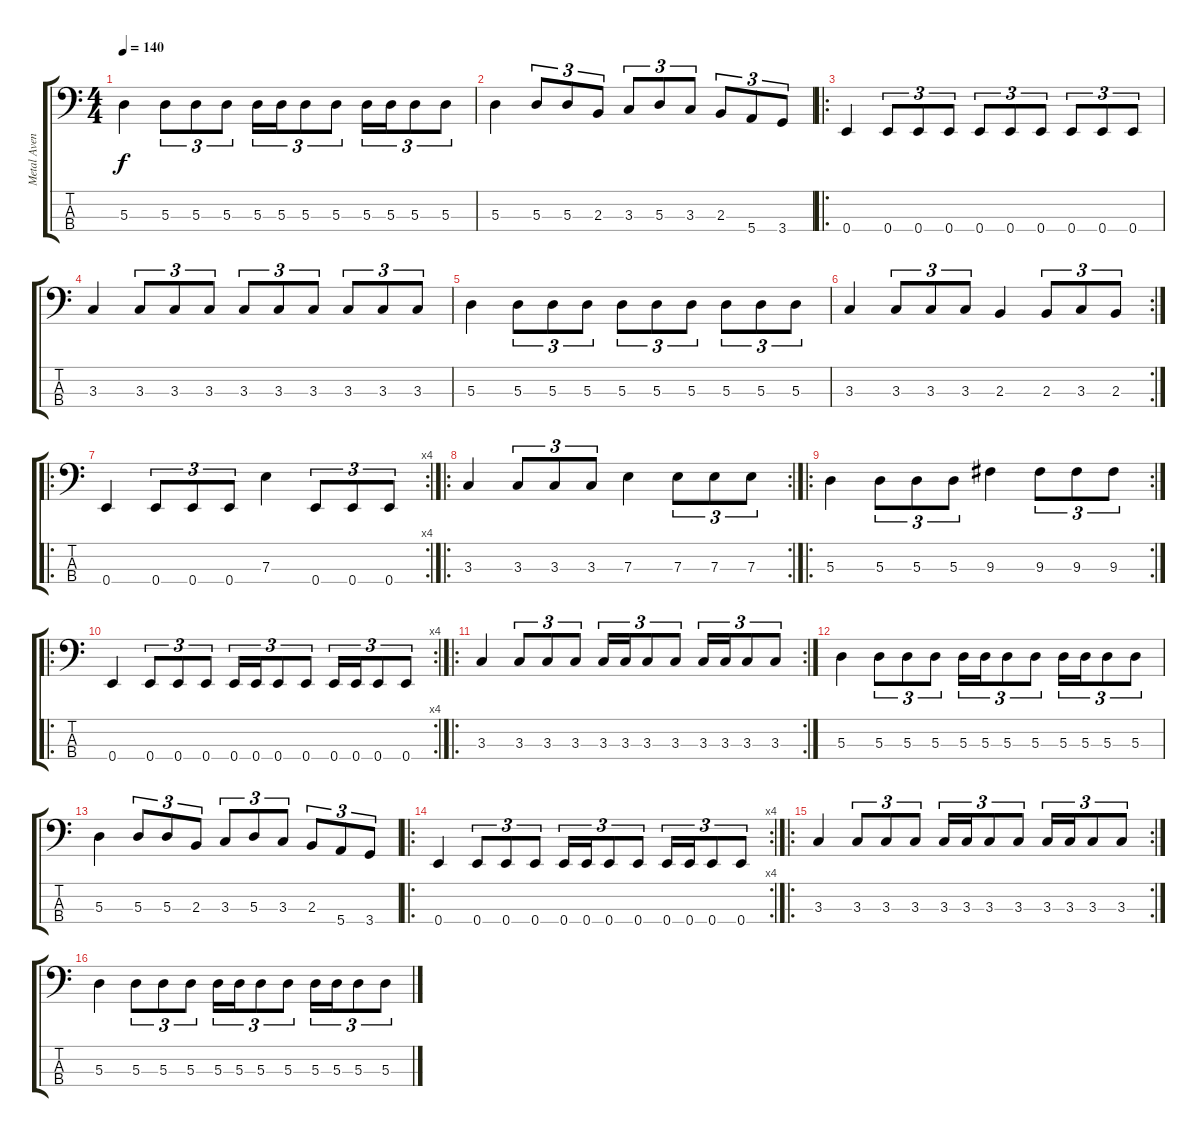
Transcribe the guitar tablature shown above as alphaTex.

\track ("Metal Avenger" "Metal Aven") {instrument electricbasspick}
\staff {score tabs}
\tuning (G2 D2 A1 E1) {hide}
\ts (4 4)
\tempo 140
\clef f4
\ks c
5.3.4{dy f} 5.3.8{tu (3 2)} 5.3.8{tu (3 2)} 5.3.8{tu (3 2)} 5.3.16{tu (3 2)} 5.3.16{tu (3 2)} 5.3.8{tu (3 2)} 5.3.8{tu (3 2)} 5.3.16{tu (3 2)} 5.3.16{tu (3 2)} 5.3.8{tu (3 2)} 5.3.8{tu (3 2)} |
5.3.4 5.3.8{tu (3 2)} 5.3.8{tu (3 2)} 2.3.8{tu (3 2)} 3.3.8{tu (3 2)} 5.3.8{tu (3 2)} 3.3.8{tu (3 2)} 2.3.8{tu (3 2)} 5.4.8{tu (3 2)} 3.4.8{tu (3 2)} |
\ro
0.4.4 0.4.8{tu (3 2)} 0.4.8{tu (3 2)} 0.4.8{tu (3 2)} 0.4.8{tu (3 2)} 0.4.8{tu (3 2)} 0.4.8{tu (3 2)} 0.4.8{tu (3 2)} 0.4.8{tu (3 2)} 0.4.8{tu (3 2)} |
3.3.4 3.3.8{tu (3 2)} 3.3.8{tu (3 2)} 3.3.8{tu (3 2)} 3.3.8{tu (3 2)} 3.3.8{tu (3 2)} 3.3.8{tu (3 2)} 3.3.8{tu (3 2)} 3.3.8{tu (3 2)} 3.3.8{tu (3 2)} |
5.3.4 5.3.8{tu (3 2)} 5.3.8{tu (3 2)} 5.3.8{tu (3 2)} 5.3.8{tu (3 2)} 5.3.8{tu (3 2)} 5.3.8{tu (3 2)} 5.3.8{tu (3 2)} 5.3.8{tu (3 2)} 5.3.8{tu (3 2)} |
\rc 2
3.3.4 3.3.8{tu (3 2)} 3.3.8{tu (3 2)} 3.3.8{tu (3 2)} 2.3.4 2.3.8{tu (3 2)} 3.3.8{tu (3 2)} 2.3.8{tu (3 2)} |
\ro
\rc 4
0.4.4 0.4.8{tu (3 2)} 0.4.8{tu (3 2)} 0.4.8{tu (3 2)} 7.3.4 0.4.8{tu (3 2)} 0.4.8{tu (3 2)} 0.4.8{tu (3 2)} |
\ro
\rc 2
3.3.4 3.3.8{tu (3 2)} 3.3.8{tu (3 2)} 3.3.8{tu (3 2)} 7.3.4 7.3.8{tu (3 2)} 7.3.8{tu (3 2)} 7.3.8{tu (3 2)} |
\ro
\rc 2
5.3.4 5.3.8{tu (3 2)} 5.3.8{tu (3 2)} 5.3.8{tu (3 2)} 9.3.4 9.3.8{tu (3 2)} 9.3.8{tu (3 2)} 9.3.8{tu (3 2)} |
\ro
\rc 4
0.4.4 0.4.8{tu (3 2)} 0.4.8{tu (3 2)} 0.4.8{tu (3 2)} 0.4.16{tu (3 2)} 0.4.16{tu (3 2)} 0.4.8{tu (3 2)} 0.4.8{tu (3 2)} 0.4.16{tu (3 2)} 0.4.16{tu (3 2)} 0.4.8{tu (3 2)} 0.4.8{tu (3 2)} |
\ro
\rc 2
3.3.4 3.3.8{tu (3 2)} 3.3.8{tu (3 2)} 3.3.8{tu (3 2)} 3.3.16{tu (3 2)} 3.3.16{tu (3 2)} 3.3.8{tu (3 2)} 3.3.8{tu (3 2)} 3.3.16{tu (3 2)} 3.3.16{tu (3 2)} 3.3.8{tu (3 2)} 3.3.8{tu (3 2)} |
5.3.4 5.3.8{tu (3 2)} 5.3.8{tu (3 2)} 5.3.8{tu (3 2)} 5.3.16{tu (3 2)} 5.3.16{tu (3 2)} 5.3.8{tu (3 2)} 5.3.8{tu (3 2)} 5.3.16{tu (3 2)} 5.3.16{tu (3 2)} 5.3.8{tu (3 2)} 5.3.8{tu (3 2)} |
5.3.4 5.3.8{tu (3 2)} 5.3.8{tu (3 2)} 2.3.8{tu (3 2)} 3.3.8{tu (3 2)} 5.3.8{tu (3 2)} 3.3.8{tu (3 2)} 2.3.8{tu (3 2)} 5.4.8{tu (3 2)} 3.4.8{tu (3 2)} |
\ro
\rc 4
0.4.4 0.4.8{tu (3 2)} 0.4.8{tu (3 2)} 0.4.8{tu (3 2)} 0.4.16{tu (3 2)} 0.4.16{tu (3 2)} 0.4.8{tu (3 2)} 0.4.8{tu (3 2)} 0.4.16{tu (3 2)} 0.4.16{tu (3 2)} 0.4.8{tu (3 2)} 0.4.8{tu (3 2)} |
\ro
\rc 2
3.3.4 3.3.8{tu (3 2)} 3.3.8{tu (3 2)} 3.3.8{tu (3 2)} 3.3.16{tu (3 2)} 3.3.16{tu (3 2)} 3.3.8{tu (3 2)} 3.3.8{tu (3 2)} 3.3.16{tu (3 2)} 3.3.16{tu (3 2)} 3.3.8{tu (3 2)} 3.3.8{tu (3 2)} |
5.3.4 5.3.8{tu (3 2)} 5.3.8{tu (3 2)} 5.3.8{tu (3 2)} 5.3.16{tu (3 2)} 5.3.16{tu (3 2)} 5.3.8{tu (3 2)} 5.3.8{tu (3 2)} 5.3.16{tu (3 2)} 5.3.16{tu (3 2)} 5.3.8{tu (3 2)} 5.3.8{tu (3 2)}
